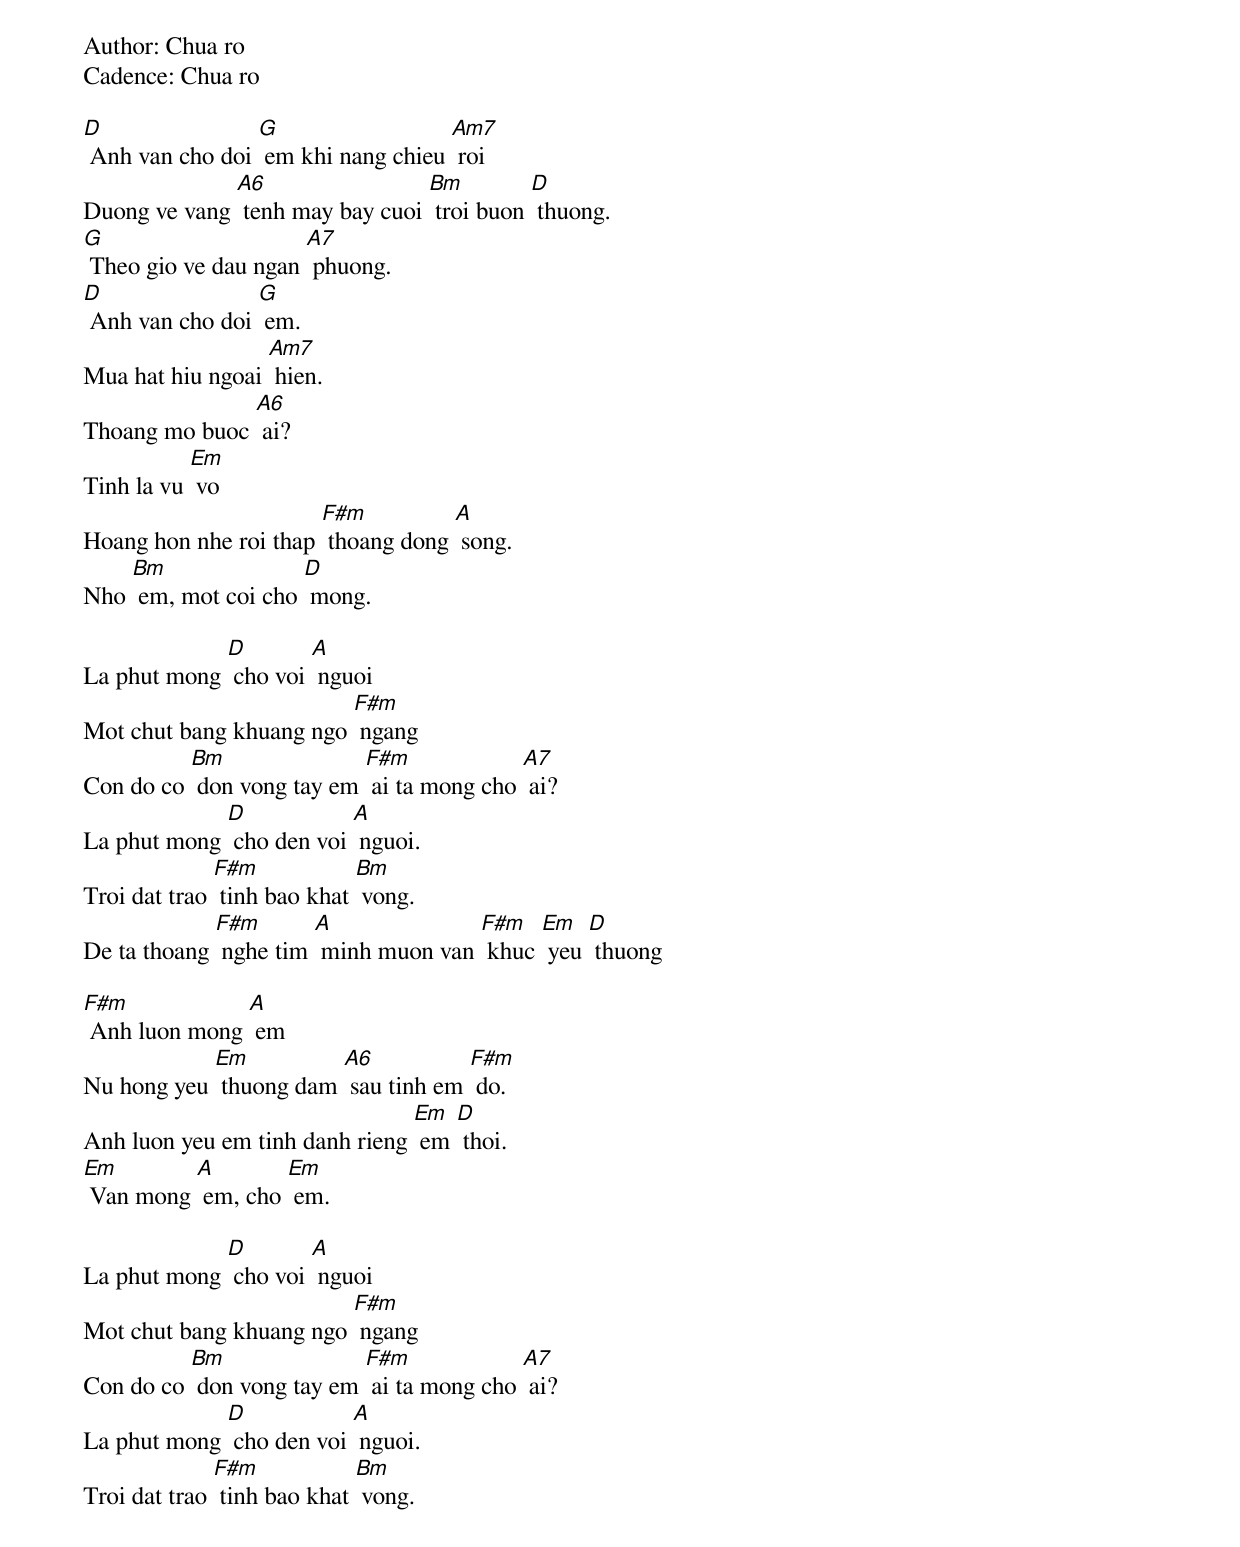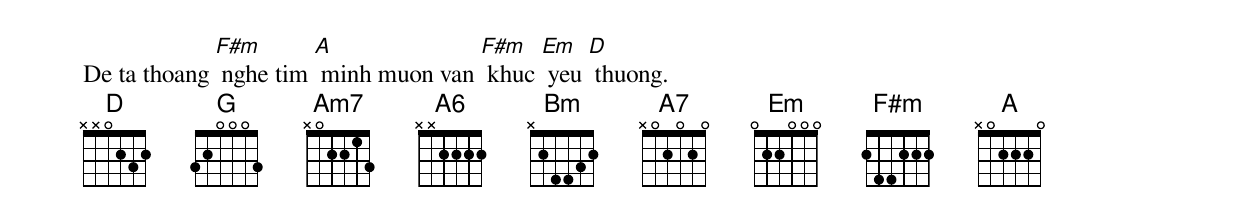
Author: Chua ro
Cadence: Chua ro

[D] Anh van cho doi [G] em khi nang chieu [Am7] roi
Duong ve vang [A6] tenh may bay cuoi [Bm] troi buon [D] thuong.
[G] Theo gio ve dau ngan [A7] phuong.
[D] Anh van cho doi [G] em.
Mua hat hiu ngoai [Am7] hien.
Thoang mo buoc [A6] ai?
Tinh la vu [Em] vo
Hoang hon nhe roi thap [F#m] thoang dong [A] song.
Nho [Bm] em, mot coi cho [D] mong.

La phut mong [D] cho voi [A] nguoi
Mot chut bang khuang ngo [F#m] ngang
Con do co [Bm] don vong tay em [F#m] ai ta mong cho [A7] ai?
La phut mong [D] cho den voi [A] nguoi.
Troi dat trao [F#m] tinh bao khat [Bm] vong.
De ta thoang [F#m] nghe tim [A] minh muon van [F#m] khuc [Em] yeu [D] thuong

[F#m] Anh luon mong [A] em
Nu hong yeu [Em] thuong dam [A6] sau tinh em [F#m] do.
Anh luon yeu em tinh danh rieng [Em] em [D] thoi.
[Em] Van mong [A] em, cho [Em] em.

La phut mong [D] cho voi [A] nguoi
Mot chut bang khuang ngo [F#m] ngang
Con do co [Bm] don vong tay em [F#m] ai ta mong cho [A7] ai?
La phut mong [D] cho den voi [A] nguoi.
Troi dat trao [F#m] tinh bao khat [Bm] vong.
De ta thoang [F#m] nghe tim [A] minh muon van [F#m] khuc [Em] yeu [D] thuong.
